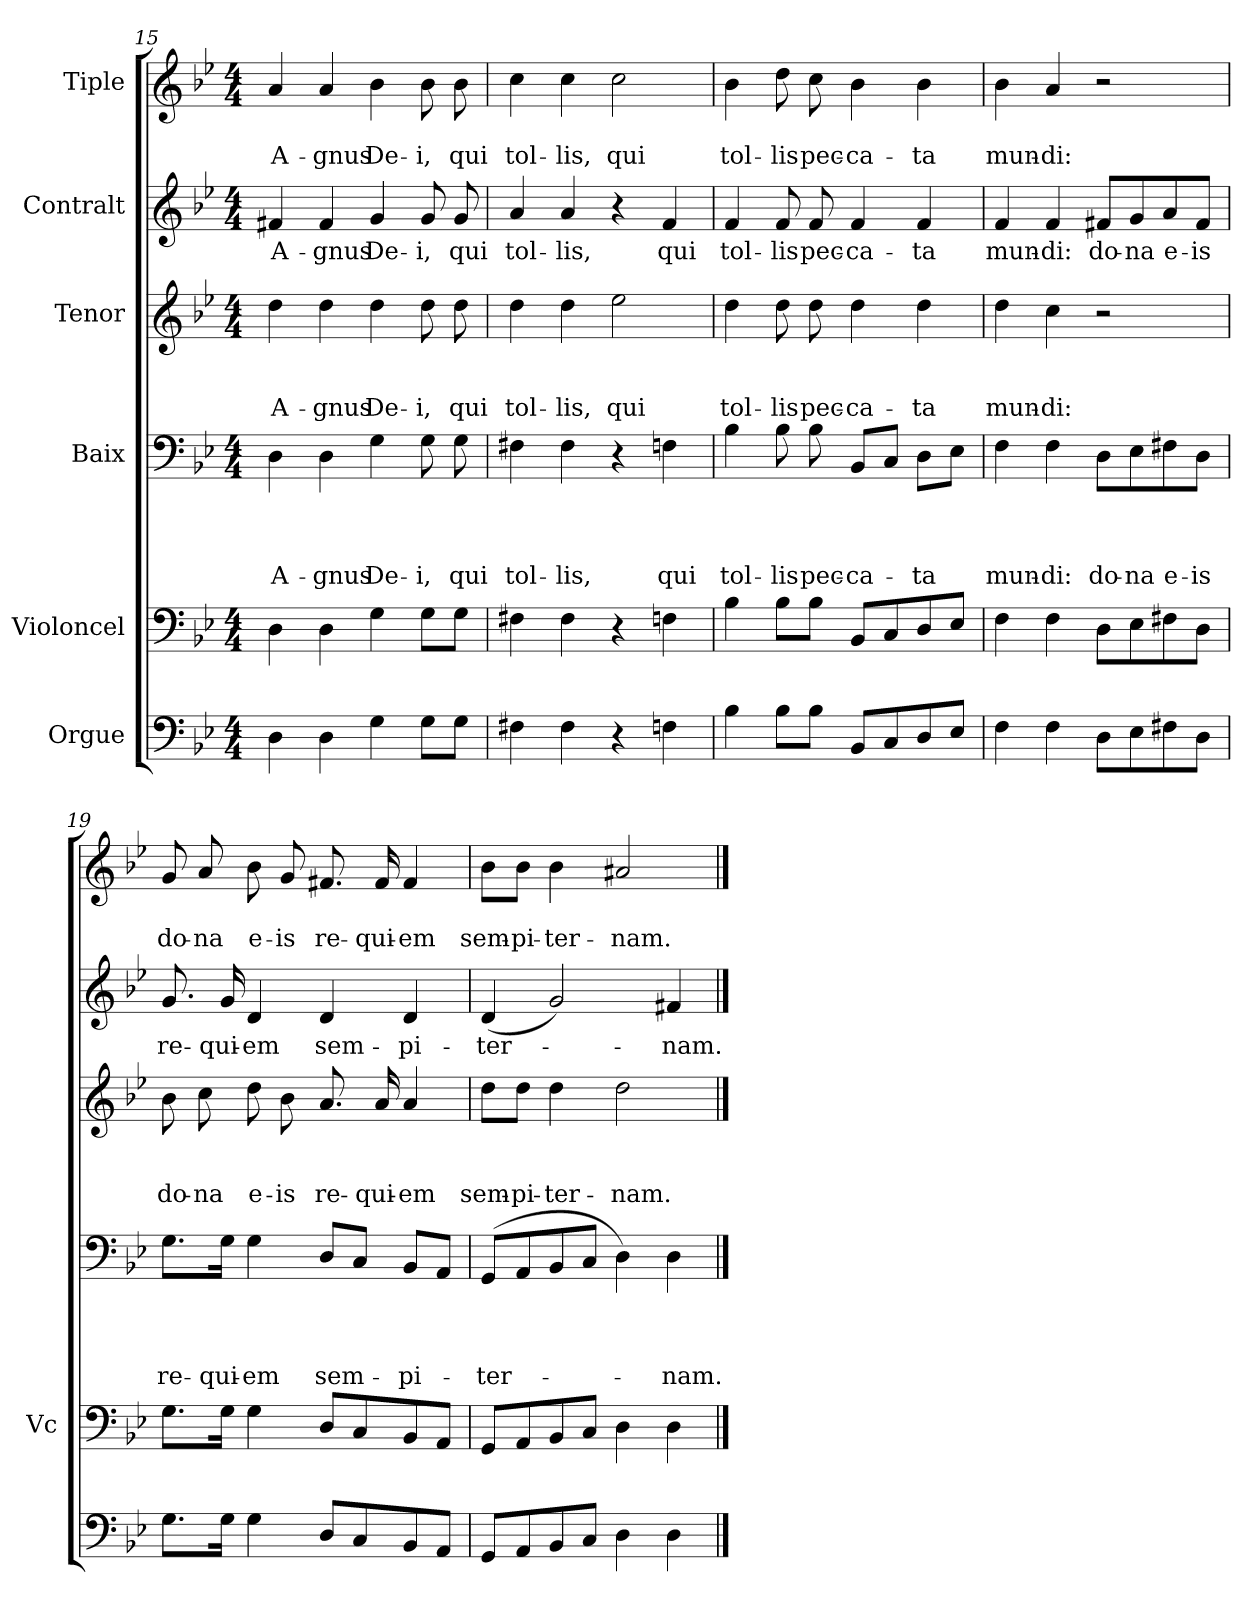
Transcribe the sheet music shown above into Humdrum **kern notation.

**kern	**kern	**kern	**text	**text	**text	**text	**kern	**text	**text	**text	**kern	**text	**kern	**text	**text
*part6	*part5	*part4	*part4	*part4	*part4	*part4	*part3	*part3	*part3	*part3	*part2	*part2	*part1	*part1	*part1
*staff6	*staff5	*staff4	*staff4	*staff4	*staff4	*staff4	*staff3	*staff3	*staff3	*staff3	*staff2	*staff2	*staff1	*staff1	*staff1
*I"Orgue	*I"Violoncel	*I"Baix	*	*	*	*	*I"Tenor	*	*	*	*I"Contralt	*	*I"Tiple	*	*
*	*I'Vc	*	*	*	*	*	*	*	*	*	*	*	*	*	*
*clefF4	*clefF4	*clefF4	*	*	*	*	*clefG2	*	*	*	*clefG2	*	*clefG2	*	*
*k[b-e-]	*k[b-e-]	*k[b-e-]	*	*	*	*	*k[b-e-]	*	*	*	*k[b-e-]	*	*k[b-e-]	*	*
*B-:	*B-:	*B-:	*	*	*	*	*B-:	*	*	*	*B-:	*	*B-:	*	*
*M4/4	*M4/4	*M4/4	*	*	*	*	*M4/4	*	*	*	*M4/4	*	*M4/4	*	*
=15	=15	=15	=15	=15	=15	=15	=15	=15	=15	=15	=15	=15	=15	=15	=15
!	!	!	!	!	!	!LO:LY:b	!	!	!	!LO:LY:b	!	!LO:LY:b	!	!	!LO:LY:b
4D\	4D\	4D\	.	.	.	A-	4dd\	.	.	A-	4f#X/	A-	4a/	.	A-
!	!	!	!	!	!	!LO:LY:b	!	!	!	!LO:LY:b	!	!LO:LY:b	!	!	!LO:LY:b
4D\	4D\	4D\	.	.	.	-gnus	4dd\	.	.	-gnus	4f#/	-gnus	4a/	.	-gnus
!	!	!	!	!	!	!LO:LY:b	!	!	!	!LO:LY:b	!	!LO:LY:b	!	!	!LO:LY:b
4G\	4G\	4G\	.	.	.	De-	4dd\	.	.	De-	4g/	De-	4b-\	.	De-
!	!	!	!	!	!	!LO:LY:b	!	!	!	!LO:LY:b	!	!LO:LY:b	!	!	!LO:LY:b
8G\L	8G\L	8G\	.	.	.	-i,	8dd\	.	.	-i,	8g/	-i,	8b-\	.	-i,
!	!	!	!	!	!	!LO:LY:b	!	!	!	!LO:LY:b	!	!LO:LY:b	!	!	!LO:LY:b
8G\J	8G\J	8G\	.	.	.	qui	8dd\	.	.	qui	8g/	qui	8b-\	.	qui
=16	=16	=16	=16	=16	=16	=16	=16	=16	=16	=16	=16	=16	=16	=16	=16
!	!	!	!	!	!	!LO:LY:b	!	!	!	!LO:LY:b	!	!LO:LY:b	!	!	!LO:LY:b
4F#X\	4F#X\	4F#X\	.	.	.	tol-	4dd\	.	.	tol-	4a/	tol-	4cc\	.	tol-
!	!	!	!	!	!	!LO:LY:b	!	!	!	!LO:LY:b	!	!LO:LY:b	!	!	!LO:LY:b
4F#\	4F#\	4F#\	.	.	.	-lis,	4dd\	.	.	-lis,	4a/	-lis,	4cc\	.	-lis,
!	!	!	!	!	!	!	!	!	!	!LO:LY:b	!	!	!	!	!LO:LY:b
4r	4r	4r	.	.	.	.	2ee-\	.	.	qui	4r	.	2cc\	.	qui
!	!	!	!	!	!	!LO:LY:b	!	!	!	!	!	!LO:LY:b	!	!	!
4Fn\	4Fn\	4Fn\	.	.	.	qui	.	.	.	.	4f/	qui	.	.	.
!!LO:PB:g=z
=17	=17	=17	=17	=17	=17	=17	=17	=17	=17	=17	=17	=17	=17	=17	=17
!	!	!	!	!	!	!LO:LY:b	!	!	!	!LO:LY:b	!	!LO:LY:b	!	!	!LO:LY:b
4B-\	4B-\	4B-\	.	.	.	tol-	4dd\	.	.	tol-	4f/	tol-	4b-\	.	tol-
!	!	!	!	!	!	!LO:LY:b	!	!	!	!LO:LY:b	!	!LO:LY:b	!	!	!LO:LY:b
8B-\L	8B-\L	8B-\	.	.	.	-lis	8dd\	.	.	-lis	8f/	-lis	8dd\	.	-lis
!	!	!	!	!	!	!LO:LY:b	!	!	!	!LO:LY:b	!	!LO:LY:b	!	!	!LO:LY:b
8B-\J	8B-\J	8B-\	.	.	.	pec-	8dd\	.	.	pec-	8f/	pec-	8cc\	.	pec-
!	!	!	!	!	!	!LO:LY:b	!	!	!	!LO:LY:b	!	!LO:LY:b	!	!	!LO:LY:b
8BB-/L	8BB-/L	8BB-/L	.	.	.	-ca-	4dd\	.	.	-ca-	4f/	-ca-	4b-\	.	-ca-
8C/	8C/	8C/J	.	.	.	.	.	.	.	.	.	.	.	.	.
!	!	!	!	!	!	!LO:LY:b	!	!	!	!LO:LY:b	!	!LO:LY:b	!	!	!LO:LY:b
8D/	8D/	8D\L	.	.	.	-ta	4dd\	.	.	-ta	4f/	-ta	4b-\	.	-ta
8E-/J	8E-/J	8E-\J	.	.	.	.	.	.	.	.	.	.	.	.	.
=18	=18	=18	=18	=18	=18	=18	=18	=18	=18	=18	=18	=18	=18	=18	=18
!	!	!	!	!	!	!LO:LY:b	!	!	!	!LO:LY:b	!	!LO:LY:b	!	!	!LO:LY:b
4F\	4F\	4F\	.	.	.	mun-	4dd\	.	.	mun-	4f/	mun-	4b-\	.	mun-
!	!	!	!	!	!	!LO:LY:b	!	!	!	!LO:LY:b	!	!LO:LY:b	!	!	!LO:LY:b
4F\	4F\	4F\	.	.	.	-di:	4cc\	.	.	-di:	4f/	-di:	4a/	.	-di:
!	!	!	!	!	!	!LO:LY:b	!	!	!	!	!	!LO:LY:b	!	!	!
8D\L	8D\L	8D\L	.	.	.	do-	2r	.	.	.	8f#X/L	do-	2r	.	.
!	!	!	!	!	!	!LO:LY:b	!	!	!	!	!	!LO:LY:b	!	!	!
8E-\	8E-\	8E-\	.	.	.	-na	.	.	.	.	8g/	-na	.	.	.
!	!	!	!	!	!	!LO:LY:b	!	!	!	!	!	!LO:LY:b	!	!	!
8F#X\	8F#X\	8F#X\	.	.	.	e-	.	.	.	.	8a/	e-	.	.	.
!	!	!	!	!	!	!LO:LY:b	!	!	!	!	!	!LO:LY:b	!	!	!
8D\J	8D\J	8D\J	.	.	.	-is	.	.	.	.	8f#/J	-is	.	.	.
=19	=19	=19	=19	=19	=19	=19	=19	=19	=19	=19	=19	=19	=19	=19	=19
!	!	!	!	!	!	!LO:LY:b	!	!	!	!LO:LY:b	!	!LO:LY:b	!	!	!LO:LY:b
8.G\L	8.G\L	8.G\L	.	.	.	re-	8b-\	.	.	do-	8.g/	re-	8g/	.	do-
!	!	!	!	!	!	!	!	!	!	!LO:LY:b	!	!	!	!	!LO:LY:b
.	.	.	.	.	.	.	8cc\	.	.	-na	.	.	8a/	.	-na
!	!	!	!	!	!	!LO:LY:b	!	!	!	!	!	!LO:LY:b	!	!	!
16G\Jk	16G\Jk	16G\Jk	.	.	.	-qui-	.	.	.	.	16g/	-qui-	.	.	.
!	!	!	!	!	!	!LO:LY:b	!	!	!	!LO:LY:b	!	!LO:LY:b	!	!	!LO:LY:b
4G\	4G\	4G\	.	.	.	-em	8dd\	.	.	e-	4d/	-em	8b-\	.	e-
!	!	!	!	!	!	!	!	!	!	!LO:LY:b	!	!	!	!	!LO:LY:b
.	.	.	.	.	.	.	8b-\	.	.	-is	.	.	8g/	.	-is
!	!	!	!	!	!	!LO:LY:b	!	!	!	!LO:LY:b	!	!LO:LY:b	!	!	!LO:LY:b
8D/L	8D/L	8D/L	.	.	.	sem-	8.a/	.	.	re-	4d/	sem-	8.f#X/	.	re-
8C/	8C/	8C/J	.	.	.	.	.	.	.	.	.	.	.	.	.
!	!	!	!	!	!	!	!	!	!	!LO:LY:b	!	!	!	!	!LO:LY:b
.	.	.	.	.	.	.	16a/	.	.	-qui-	.	.	16f#/	.	-qui-
!	!	!	!	!	!	!LO:LY:b	!	!	!	!LO:LY:b	!	!LO:LY:b	!	!	!LO:LY:b
8BB-/	8BB-/	8BB-/L	.	.	.	-pi-	4a/	.	.	-em	4d/	-pi-	4f#/	.	-em
8AA/J	8AA/J	8AA/J	.	.	.	.	.	.	.	.	.	.	.	.	.
!!LO:LB:g=z
=20	=20	=20	=20	=20	=20	=20	=20	=20	=20	=20	=20	=20	=20	=20	=20
!	!	!	!	!	!	!LO:LY:b	!	!	!	!LO:LY:b	!	!LO:LY:b	!	!	!LO:LY:b
8GG/L	8GG/L	(>8GG/L	.	.	.	-ter-	8dd\L	.	.	sem-	(<4d/	-ter-	8b-\L	.	sem-
!	!	!	!	!	!	!	!	!	!	!LO:LY:b	!	!	!	!	!LO:LY:b
8AA/	8AA/	8AA/	.	.	.	.	8dd\J	.	.	-pi-	.	.	8b-\J	.	-pi-
!	!	!	!	!	!	!	!	!	!	!LO:LY:b	!	!	!	!	!LO:LY:b
8BB-/	8BB-/	8BB-/	.	.	.	.	4dd\	.	.	-ter-	2g/)	.	4b-\	.	-ter-
8C/J	8C/J	8C/J	.	.	.	.	.	.	.	.	.	.	.	.	.
!	!	!	!	!	!	!	!	!	!	!LO:LY:b	!	!	!	!	!LO:LY:b
4D\	4D\	4D\)	.	.	.	.	2dd\	.	.	-nam.	.	.	2a#X/	.	-nam.
!	!	!	!	!	!	!LO:LY:b	!	!	!	!	!	!LO:LY:b	!	!	!
4D\	4D\	4D\	.	.	.	-nam.	.	.	.	.	4f#X/	-nam.	.	.	.
==	==	==	==	==	==	==	==	==	==	==	==	==	==	==	==
*-	*-	*-	*-	*-	*-	*-	*-	*-	*-	*-	*-	*-	*-	*-	*-
